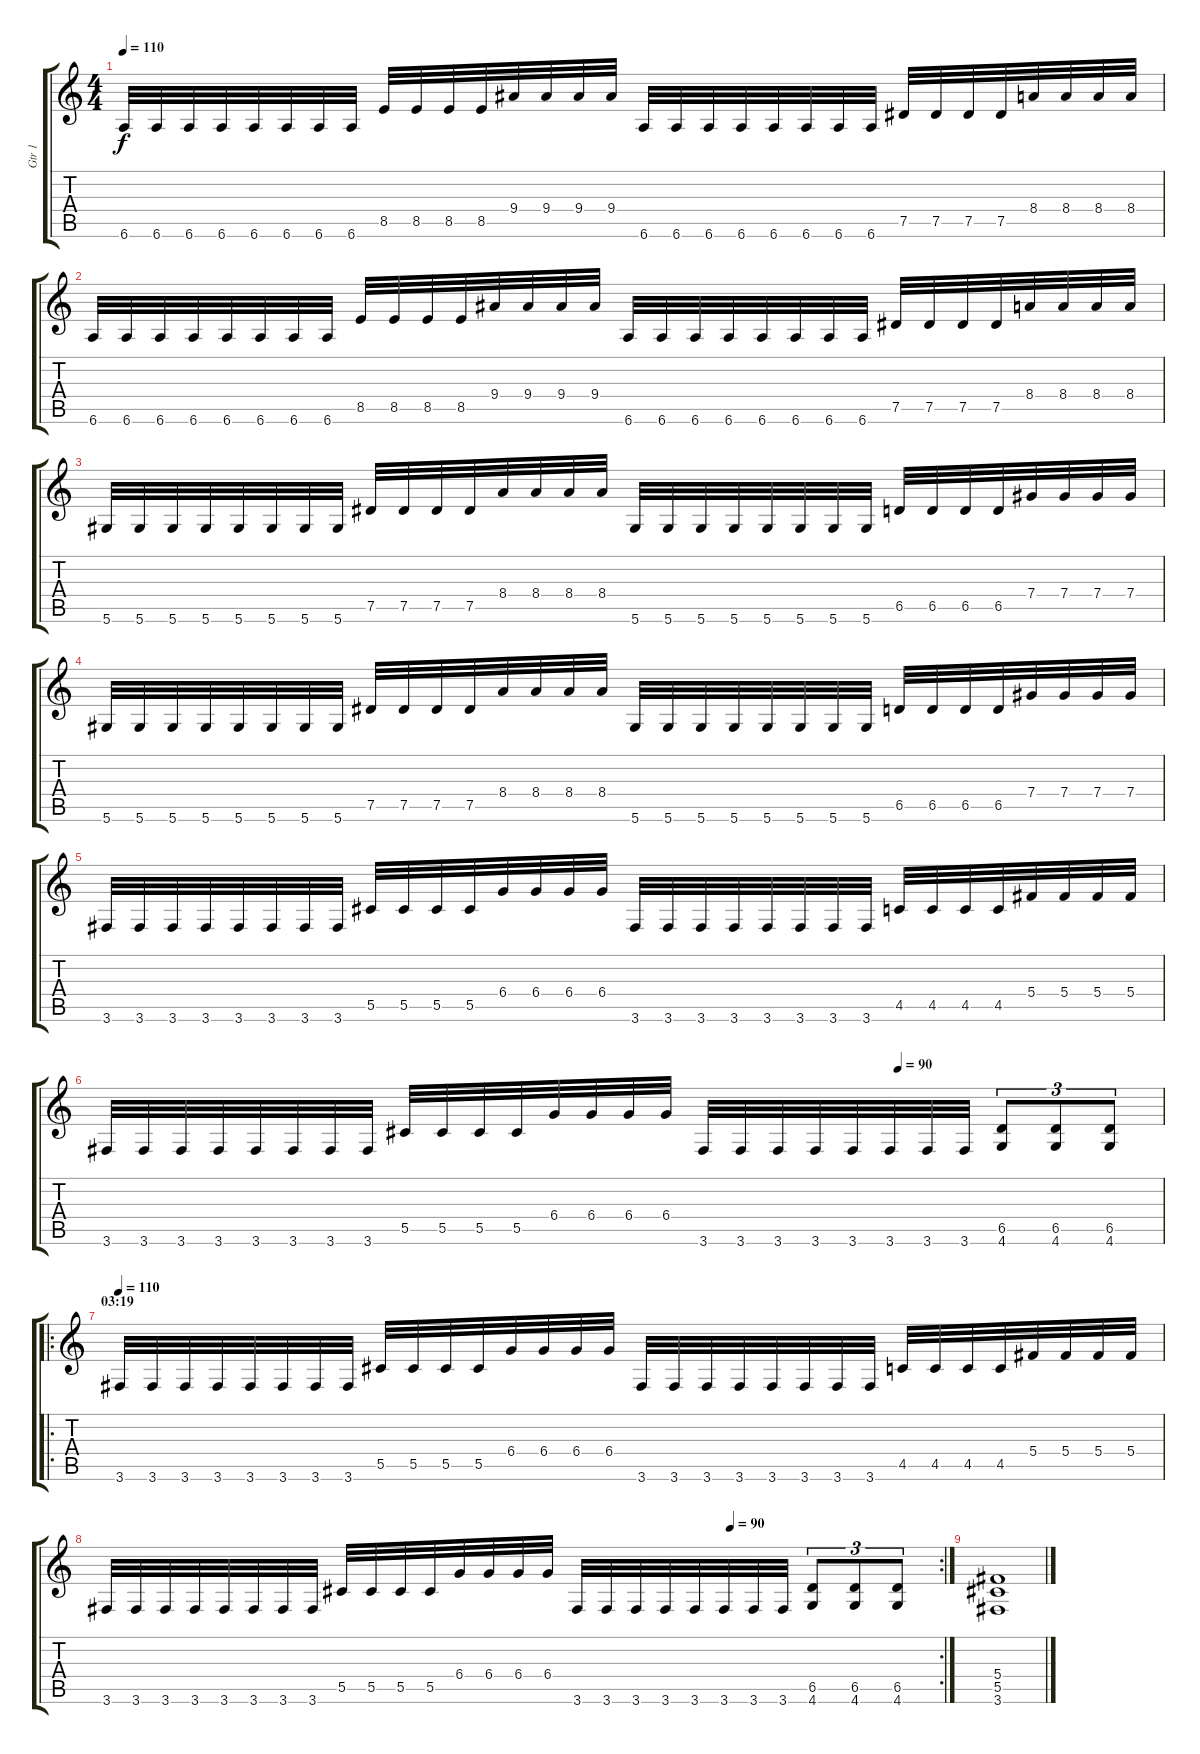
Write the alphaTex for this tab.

\track ("Gtr 1" "Gtr 1") {instrument overdrivenguitar}
\staff {score tabs}
\tuning (Eb4 Bb3 Gb3 Db3 Ab2 Eb2) {hide}
\ts (4 4)
\tempo 110
\clef g2
\ks c
6.6.32{dy f} 6.6.32 6.6.32 6.6.32 6.6.32 6.6.32 6.6.32 6.6.32 8.5.32 8.5.32 8.5.32 8.5.32 9.4.32 9.4.32 9.4.32 9.4.32 6.6.32 6.6.32 6.6.32 6.6.32 6.6.32 6.6.32 6.6.32 6.6.32 7.5.32 7.5.32 7.5.32 7.5.32 8.4.32 8.4.32 8.4.32 8.4.32 |
6.6.32 6.6.32 6.6.32 6.6.32 6.6.32 6.6.32 6.6.32 6.6.32 8.5.32 8.5.32 8.5.32 8.5.32 9.4.32 9.4.32 9.4.32 9.4.32 6.6.32 6.6.32 6.6.32 6.6.32 6.6.32 6.6.32 6.6.32 6.6.32 7.5.32 7.5.32 7.5.32 7.5.32 8.4.32 8.4.32 8.4.32 8.4.32 |
5.6.32 5.6.32 5.6.32 5.6.32 5.6.32 5.6.32 5.6.32 5.6.32 7.5.32 7.5.32 7.5.32 7.5.32 8.4.32 8.4.32 8.4.32 8.4.32 5.6.32 5.6.32 5.6.32 5.6.32 5.6.32 5.6.32 5.6.32 5.6.32 6.5.32 6.5.32 6.5.32 6.5.32 7.4.32 7.4.32 7.4.32 7.4.32 |
5.6.32 5.6.32 5.6.32 5.6.32 5.6.32 5.6.32 5.6.32 5.6.32 7.5.32 7.5.32 7.5.32 7.5.32 8.4.32 8.4.32 8.4.32 8.4.32 5.6.32 5.6.32 5.6.32 5.6.32 5.6.32 5.6.32 5.6.32 5.6.32 6.5.32 6.5.32 6.5.32 6.5.32 7.4.32 7.4.32 7.4.32 7.4.32 |
3.6.32 3.6.32 3.6.32 3.6.32 3.6.32 3.6.32 3.6.32 3.6.32 5.5.32 5.5.32 5.5.32 5.5.32 6.4.32 6.4.32 6.4.32 6.4.32 3.6.32 3.6.32 3.6.32 3.6.32 3.6.32 3.6.32 3.6.32 3.6.32 4.5.32 4.5.32 4.5.32 4.5.32 5.4.32 5.4.32 5.4.32 5.4.32 |
\tempo (90 0.75)
3.6.32 3.6.32 3.6.32 3.6.32 3.6.32 3.6.32 3.6.32 3.6.32 5.5.32 5.5.32 5.5.32 5.5.32 6.4.32 6.4.32 6.4.32 6.4.32 3.6.32 3.6.32 3.6.32 3.6.32 3.6.32 3.6.32 3.6.32 3.6.32 (6.5 4.6).8{tu (3 2)} (6.5 4.6).8{tu (3 2)} (6.5 4.6).8{tu (3 2)} |
\ro
\section ("" "03:19")
\tempo 110
3.6.32 3.6.32 3.6.32 3.6.32 3.6.32 3.6.32 3.6.32 3.6.32 5.5.32 5.5.32 5.5.32 5.5.32 6.4.32 6.4.32 6.4.32 6.4.32 3.6.32 3.6.32 3.6.32 3.6.32 3.6.32 3.6.32 3.6.32 3.6.32 4.5.32 4.5.32 4.5.32 4.5.32 5.4.32 5.4.32 5.4.32 5.4.32 |
\rc 2
\tempo (90 0.75)
3.6.32 3.6.32 3.6.32 3.6.32 3.6.32 3.6.32 3.6.32 3.6.32 5.5.32 5.5.32 5.5.32 5.5.32 6.4.32 6.4.32 6.4.32 6.4.32 3.6.32 3.6.32 3.6.32 3.6.32 3.6.32 3.6.32 3.6.32 3.6.32 (6.5 4.6).8{tu (3 2)} (6.5 4.6).8{tu (3 2)} (6.5 4.6).8{tu (3 2)} |
(5.4 5.5 3.6).1
